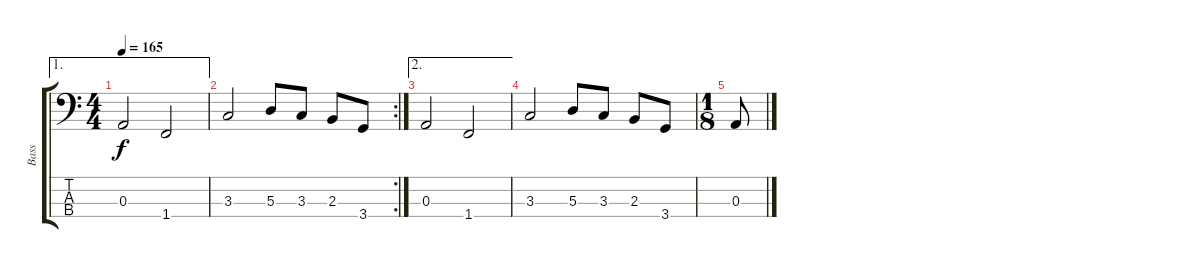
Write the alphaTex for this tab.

\track ("Bass" "Bass") {instrument electricbassfinger}
\staff {score tabs}
\tuning (G2 D2 A1 E1) {hide}
\ae 1
\ts (4 4)
\tempo 165
\clef f4
\ks c
0.3.2{dy f} 1.4.2 |
\rc 2
3.3.2 5.3.8 3.3.8 2.3.8 3.4.8 |
\ae 2
0.3.2 1.4.2 |
3.3.2 5.3.8 3.3.8 2.3.8 3.4.8 |
\ts (1 8)
0.3.8
